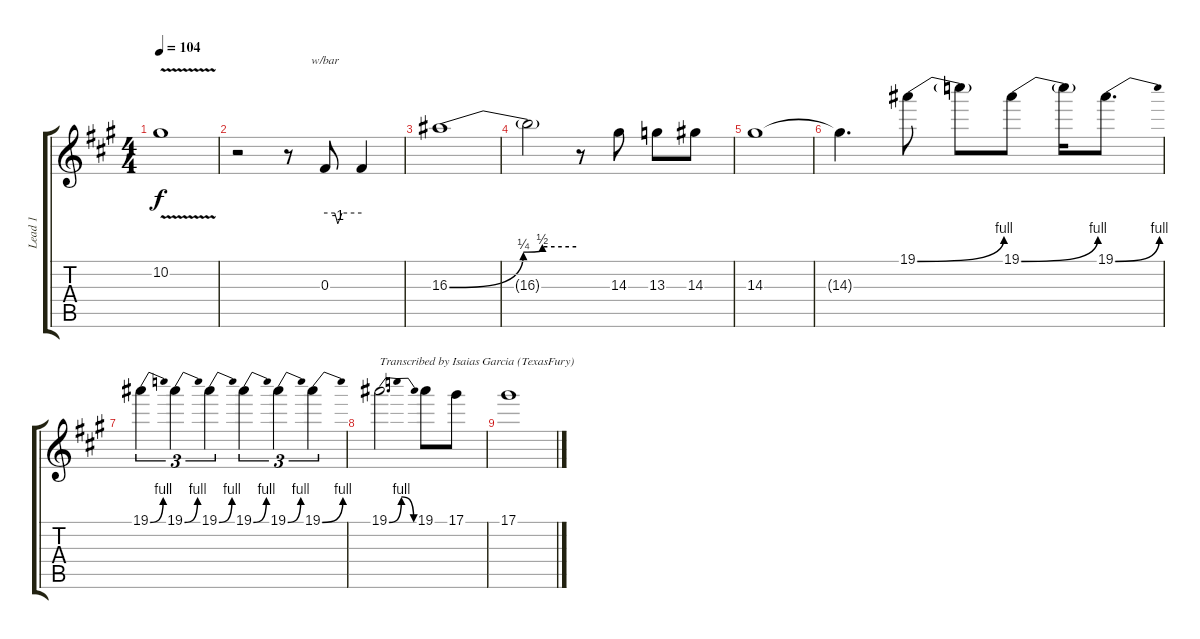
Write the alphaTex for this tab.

\track ("Lead 1" "Lead 1") {instrument distortionguitar}
\staff {score tabs}
\tuning (Eb4 Bb3 Gb3 Db3 Ab2 Eb2) {hide}
\ts (4 4)
\tempo 104
\clef g2
\ks a
10.2{v}.1{dy f} |
r.2 r.8 0.3.8{tbe (custom default 0 0 16 0 21 -4 28 0 60 0)} 0.3{t}.4 |
16.3{be (custom 0 0 35 1 44 2 60 2)}.1 |
16.3{t}.2 r.8 14.3.8 13.3.8 14.3.8 |
14.3.1 |
14.3{t}.4{d} 19.1{be (bend 0 0 60 4)}.8 19.1{t}.8 19.1{be (bend 0 0 60 4)}.8 19.1{t}.16 19.1{be (bend 0 0 60 4)}.8{d} |
19.1{be (bend 0 0 60 4)}.4{tu (3 2)} 19.1{be (bend 0 0 60 4)}.4{tu (3 2)} 19.1{be (bend 0 0 60 4)}.4{tu (3 2)} 19.1{be (bend 0 0 60 4)}.4{tu (3 2)} 19.1{be (bend 0 0 60 4)}.4{tu (3 2)} 19.1{be (bend 0 0 60 4)}.4{tu (3 2)} |
19.1{be (bendrelease 0 0 10 4 54 4 60 0)}.2{d txt "Transcribed by Isaias Garcia (TexasFury)"} 19.1.8 17.1.8 |
17.1.1
